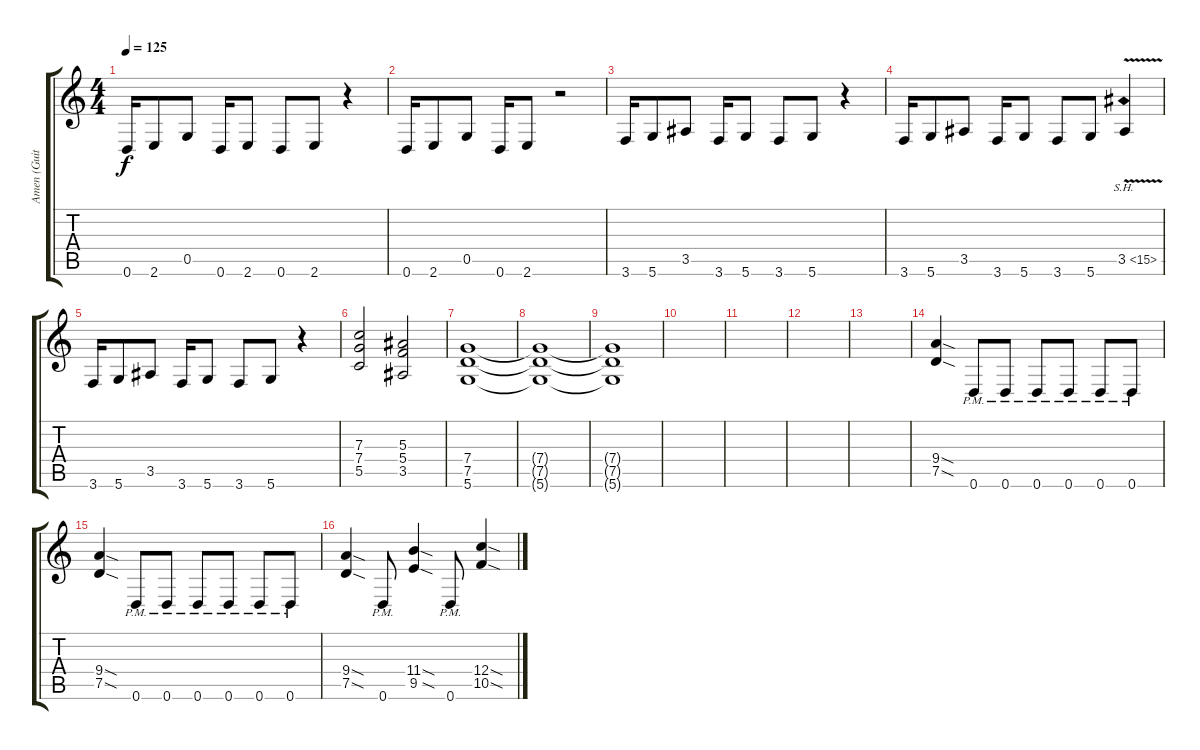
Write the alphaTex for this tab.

\track ("Amen (Guitar)" "Amen (Guit") {instrument distortionguitar}
\staff {score tabs}
\tuning (D4 A3 F3 C3 G2 D2) {hide}
\ts (4 4)
\tempo 125
\clef g2
\ks c
0.6.16{dy f} 2.6.8 0.5.8 0.6.16 2.6.8 0.6.8 2.6.8 r.4 |
0.6.16 2.6.8 0.5.8 0.6.16 2.6.8 r.2 |
3.6.16 5.6.8 3.5.8 3.6.16 5.6.8 3.6.8 5.6.8 r.4 |
3.6.16 5.6.8 3.5.8 3.6.16 5.6.8 3.6.8 5.6.8 3.5{sh 12 v}.4 |
3.6.16 5.6.8 3.5.8 3.6.16 5.6.8 3.6.8 5.6.8 r.4 |
(7.3 7.4 5.5).2 (5.3 5.4 3.5).2 |
(7.4 7.5 5.6).1{volume 6} |
(7.4{t} 7.5{t} 5.6{t}).1 |
(7.4{t} 7.5{t} 5.6{t}).1 |
|
|
|
|
(9.4{sod} 7.5{sod}).4{volume 16} 0.6{pm}.8 0.6{pm}.8 0.6{pm}.8 0.6{pm}.8 0.6{pm}.8 0.6{pm}.8 |
(9.4{sod} 7.5{sod}).4 0.6{pm}.8 0.6{pm}.8 0.6{pm}.8 0.6{pm}.8 0.6{pm}.8 0.6{pm}.8 |
(9.4{sod} 7.5{sod}).4 0.6{pm}.8 (11.4{sod} 9.5{sod}).4 0.6{pm}.8 (12.4{sod} 10.5{sod}).4
